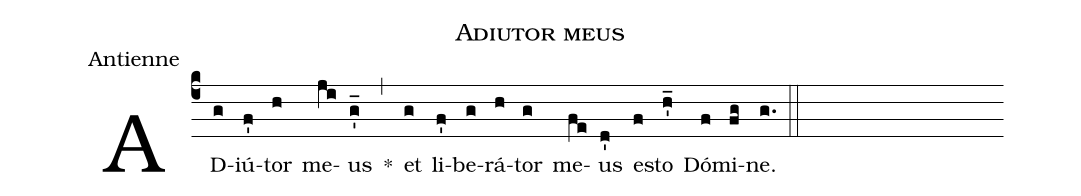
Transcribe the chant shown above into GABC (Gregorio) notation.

name:Adiutor meus;
office-part:Antienne;
%%
(c4) AD(g)iú(f')tor(h) me(ji)us(g'_) *(,)
et(g) li(f')be(g)rá(h)tor(g) me(fe)us(d') e(f)sto(h'_) Dó(f)mi(fg)ne.(g.) (::)
